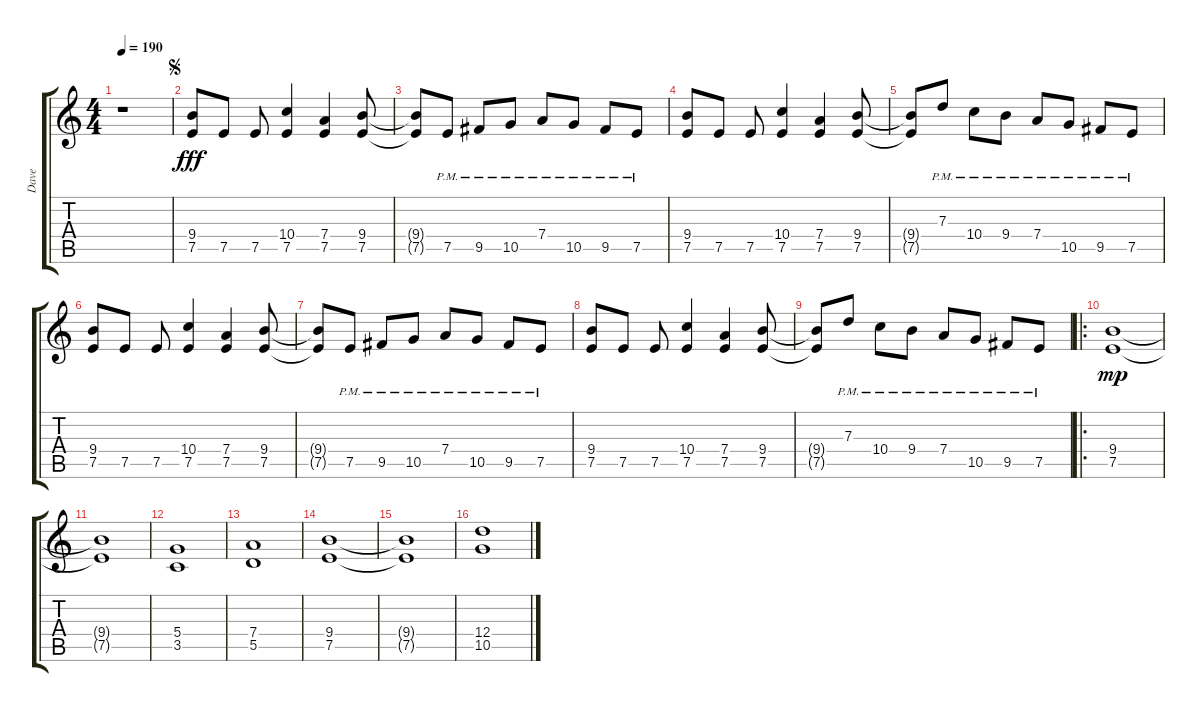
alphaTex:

\track ("Dave" "Dave") {instrument distortionguitar}
\staff {score tabs}
\tuning (E4 B3 G3 D3 A2 E2) {hide}
\ts (4 4)
\tempo 190
\clef g2
\ks c
r.1{dy fff instrument distortionguitar} |
\jump segno
(9.4 7.5).8 7.5.8 7.5.8 (10.4 7.5).4 (7.4 7.5).4 (9.4 7.5).8 |
(9.4{t} 7.5{t}).8 7.5{pm}.8 9.5{pm}.8 10.5{pm}.8 7.4{pm}.8 10.5{pm}.8 9.5{pm}.8 7.5{pm}.8 |
(9.4 7.5).8 7.5.8 7.5.8 (10.4 7.5).4 (7.4 7.5).4 (9.4 7.5).8 |
(9.4{t} 7.5{t}).8 7.3{pm}.8 10.4{pm}.8 9.4{pm}.8 7.4{pm}.8 10.5{pm}.8 9.5{pm}.8 7.5{pm}.8 |
(9.4 7.5).8 7.5.8 7.5.8 (10.4 7.5).4 (7.4 7.5).4 (9.4 7.5).8 |
(9.4{t} 7.5{t}).8 7.5{pm}.8 9.5{pm}.8 10.5{pm}.8 7.4{pm}.8 10.5{pm}.8 9.5{pm}.8 7.5{pm}.8 |
(9.4 7.5).8 7.5.8 7.5.8 (10.4 7.5).4 (7.4 7.5).4 (9.4 7.5).8 |
(9.4{t} 7.5{t}).8 7.3{pm}.8 10.4{pm}.8 9.4{pm}.8 7.4{pm}.8 10.5{pm}.8 9.5{pm}.8 7.5{pm}.8 |
\ro
(9.4 7.5).1{dy mp} |
(9.4{t} 7.5{t}).1 |
(5.4 3.5).1 |
(7.4 5.5).1 |
(9.4 7.5).1 |
(9.4{t} 7.5{t}).1 |
(12.4 10.5).1
